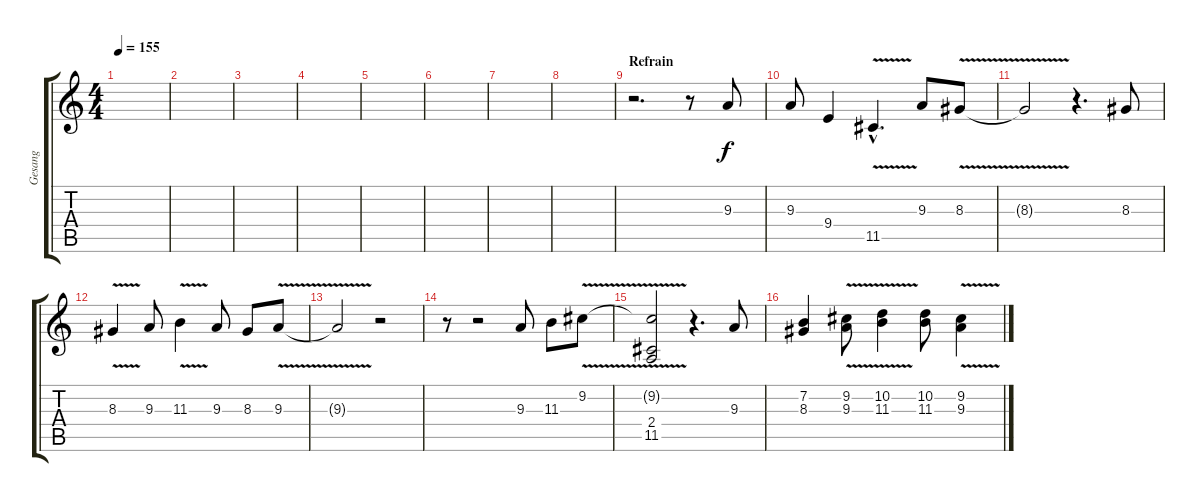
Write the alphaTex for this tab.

\track ("Gesang" "Gesang") {instrument baritonesax}
\staff {score tabs}
\tuning (A4 E4 C4 G3 D3 A2) {hide}
\ts (4 4)
\tempo 155
\clef g2
\ks c
|
|
|
|
|
|
|
|
\section ("" "Refrain")
r.2{d} r.8 9.3.8 |
9.3.8 9.4.4 11.5{v hac}.4{d} 9.3.8 8.3{v}.8 |
8.3{t}.2 r.4{d} 8.3.8 |
8.3{v}.4 9.3.8 11.3{v}.4 9.3.8 8.3.8 9.3{v}.8 |
9.3{t}.2 r.2 |
r.8 r.2 9.3.8 11.3.8 9.2{v}.8 |
(9.2{t} 2.4 11.5).2 r.4{d} 9.3.8 |
(7.2 8.3).4 (9.2{v} 9.3).8 (10.2{v} 11.3).4 (10.2 11.3).8 (9.2{v} 9.3).4
